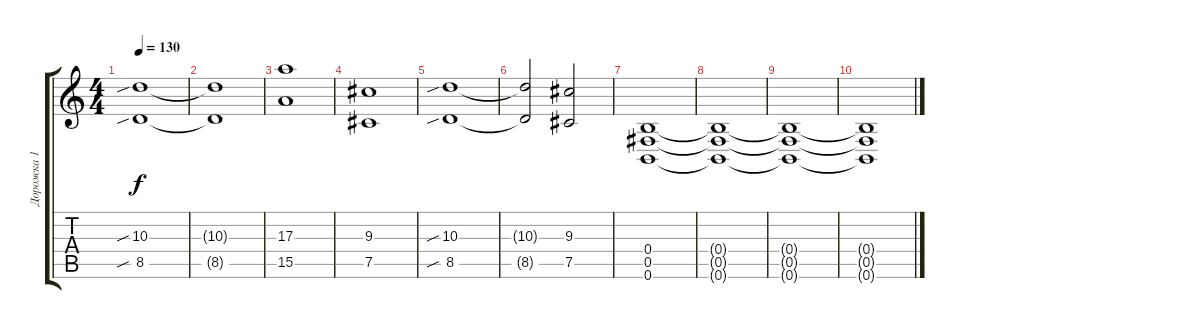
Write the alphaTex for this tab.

\track ("Дорожка 1" "Дорожка 1") {instrument distortionguitar}
\staff {score tabs}
\tuning (Db4 Ab3 E3 B2 Gb2 B1) {hide}
\ts (4 4)
\tempo 130
\clef g2
\ks c
(10.3{sib} 8.5{sib}).1{dy f} |
(10.3{t} 8.5{t}).1 |
(17.3 15.5).1 |
(9.3 7.5).1 |
(10.3{sib} 8.5{sib}).1 |
(10.3{t} 8.5{t}).2 (9.3 7.5).2 |
(0.4 0.5 0.6).1{volume 0} |
(0.4{t} 0.5{t} 0.6{t}).1 |
(0.4{t} 0.5{t} 0.6{t}).1 |
(0.4{t} 0.5{t} 0.6{t}).1
